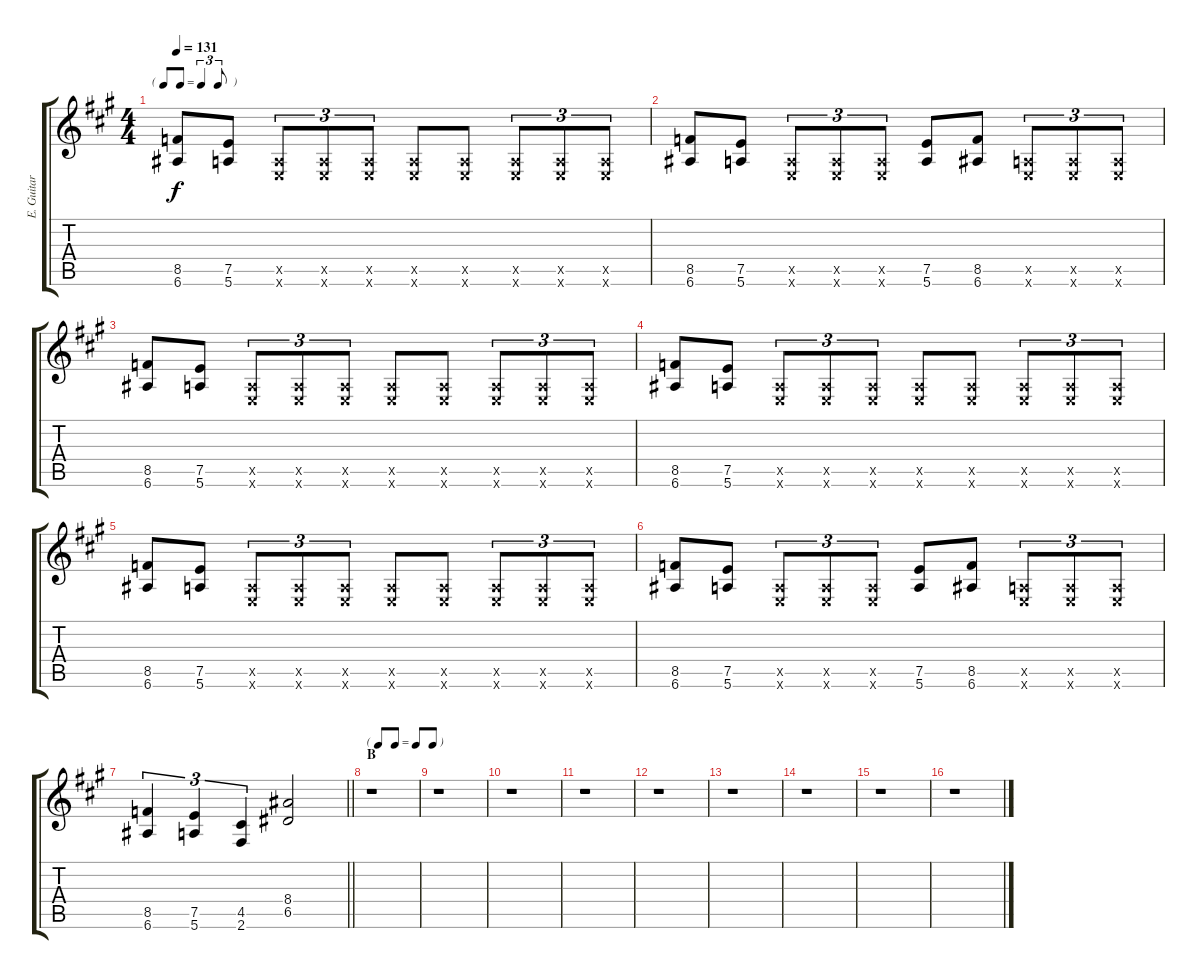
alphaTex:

\track ("E. Guitar I" "E. Guitar ") {instrument overdrivenguitar}
\staff {score tabs}
\tuning (E4 B3 G3 D3 A2 E2) {hide}
\ts (4 4)
\tf triplet8th
\tempo 131
\clef g2
\ks a
(8.5 6.6).8{dy f} (7.5 5.6).8 (0.5{x} 0.6{x}).8{tu (3 2)} (0.5{x} 0.6{x}).8{tu (3 2)} (0.5{x} 0.6{x}).8{tu (3 2)} (0.5{x} 0.6{x}).8 (0.5{x} 0.6{x}).8 (0.5{x} 0.6{x}).8{tu (3 2)} (0.5{x} 0.6{x}).8{tu (3 2)} (0.5{x} 0.6{x}).8{tu (3 2)} |
(8.5 6.6).8 (7.5 5.6).8 (0.5{x} 0.6{x}).8{tu (3 2)} (0.5{x} 0.6{x}).8{tu (3 2)} (0.5{x} 0.6{x}).8{tu (3 2)} (7.5 5.6).8 (8.5 6.6).8 (0.5{x} 0.6{x}).8{tu (3 2)} (0.5{x} 0.6{x}).8{tu (3 2)} (0.5{x} 0.6{x}).8{tu (3 2)} |
(8.5 6.6).8 (7.5 5.6).8 (0.5{x} 0.6{x}).8{tu (3 2)} (0.5{x} 0.6{x}).8{tu (3 2)} (0.5{x} 0.6{x}).8{tu (3 2)} (0.5{x} 0.6{x}).8 (0.5{x} 0.6{x}).8 (0.5{x} 0.6{x}).8{tu (3 2)} (0.5{x} 0.6{x}).8{tu (3 2)} (0.5{x} 0.6{x}).8{tu (3 2)} |
(8.5 6.6).8 (7.5 5.6).8 (0.5{x} 0.6{x}).8{tu (3 2)} (0.5{x} 0.6{x}).8{tu (3 2)} (0.5{x} 0.6{x}).8{tu (3 2)} (0.5{x} 0.6{x}).8 (0.5{x} 0.6{x}).8 (0.5{x} 0.6{x}).8{tu (3 2)} (0.5{x} 0.6{x}).8{tu (3 2)} (0.5{x} 0.6{x}).8{tu (3 2)} |
(8.5 6.6).8 (7.5 5.6).8 (0.5{x} 0.6{x}).8{tu (3 2)} (0.5{x} 0.6{x}).8{tu (3 2)} (0.5{x} 0.6{x}).8{tu (3 2)} (0.5{x} 0.6{x}).8 (0.5{x} 0.6{x}).8 (0.5{x} 0.6{x}).8{tu (3 2)} (0.5{x} 0.6{x}).8{tu (3 2)} (0.5{x} 0.6{x}).8{tu (3 2)} |
(8.5 6.6).8 (7.5 5.6).8 (0.5{x} 0.6{x}).8{tu (3 2)} (0.5{x} 0.6{x}).8{tu (3 2)} (0.5{x} 0.6{x}).8{tu (3 2)} (7.5 5.6).8 (8.5 6.6).8 (0.5{x} 0.6{x}).8{tu (3 2)} (0.5{x} 0.6{x}).8{tu (3 2)} (0.5{x} 0.6{x}).8{tu (3 2)} |
\barLineRight lightlight
(8.5 6.6).4{tu (3 2)} (7.5 5.6).4{tu (3 2)} (4.5 2.6).4{tu (3 2)} (8.4 6.5).2 |
\tf none
\section ("" "B")
r.1 |
r.1 |
r.1 |
r.1 |
r.1 |
r.1 |
r.1 |
r.1 |
r.1
